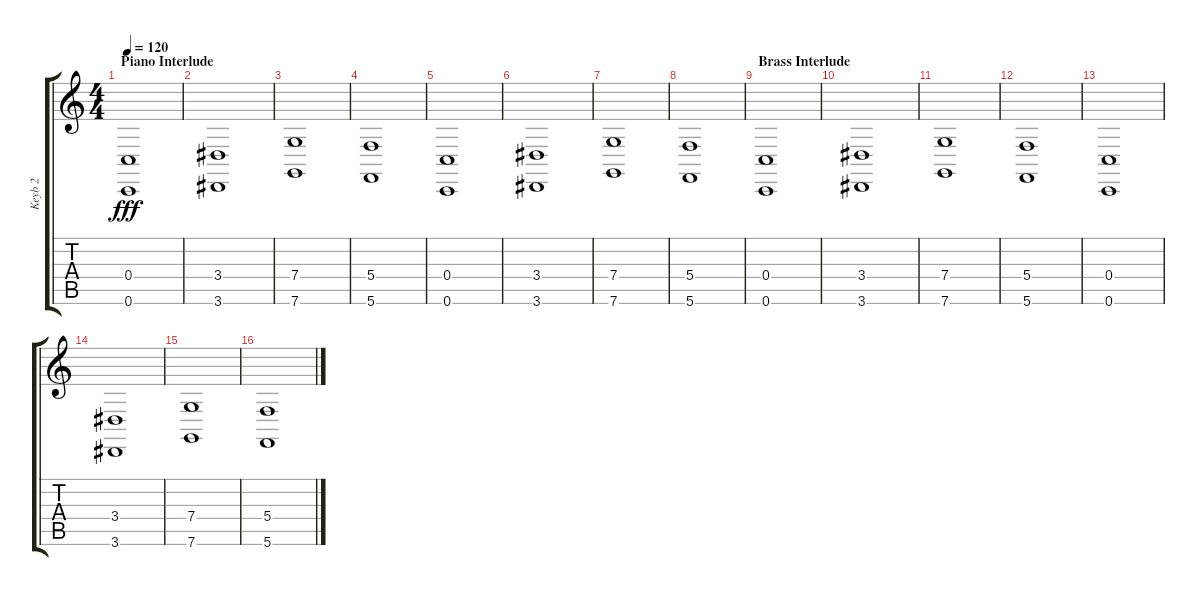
\track ("Keyb 2" "Keyb 2") {instrument stringensemble2}
\staff {score tabs}
\tuning (D4 A3 F3 C3 G2 C2) {hide}
\ts (4 4)
\section ("" "Piano Interlude")
\tempo 120
\clef g2
\ks c
(0.4 0.6).1{dy fff instrument churchorgan} |
(3.4 3.6).1 |
(7.4 7.6).1 |
(5.4 5.6).1 |
(0.4 0.6).1{instrument churchorgan} |
(3.4 3.6).1 |
(7.4 7.6).1 |
(5.4 5.6).1 |
\section ("" "Brass Interlude")
(0.4 0.6).1{instrument churchorgan} |
(3.4 3.6).1 |
(7.4 7.6).1 |
(5.4 5.6).1 |
(0.4 0.6).1{instrument churchorgan} |
(3.4 3.6).1 |
(7.4 7.6).1 |
(5.4 5.6).1
